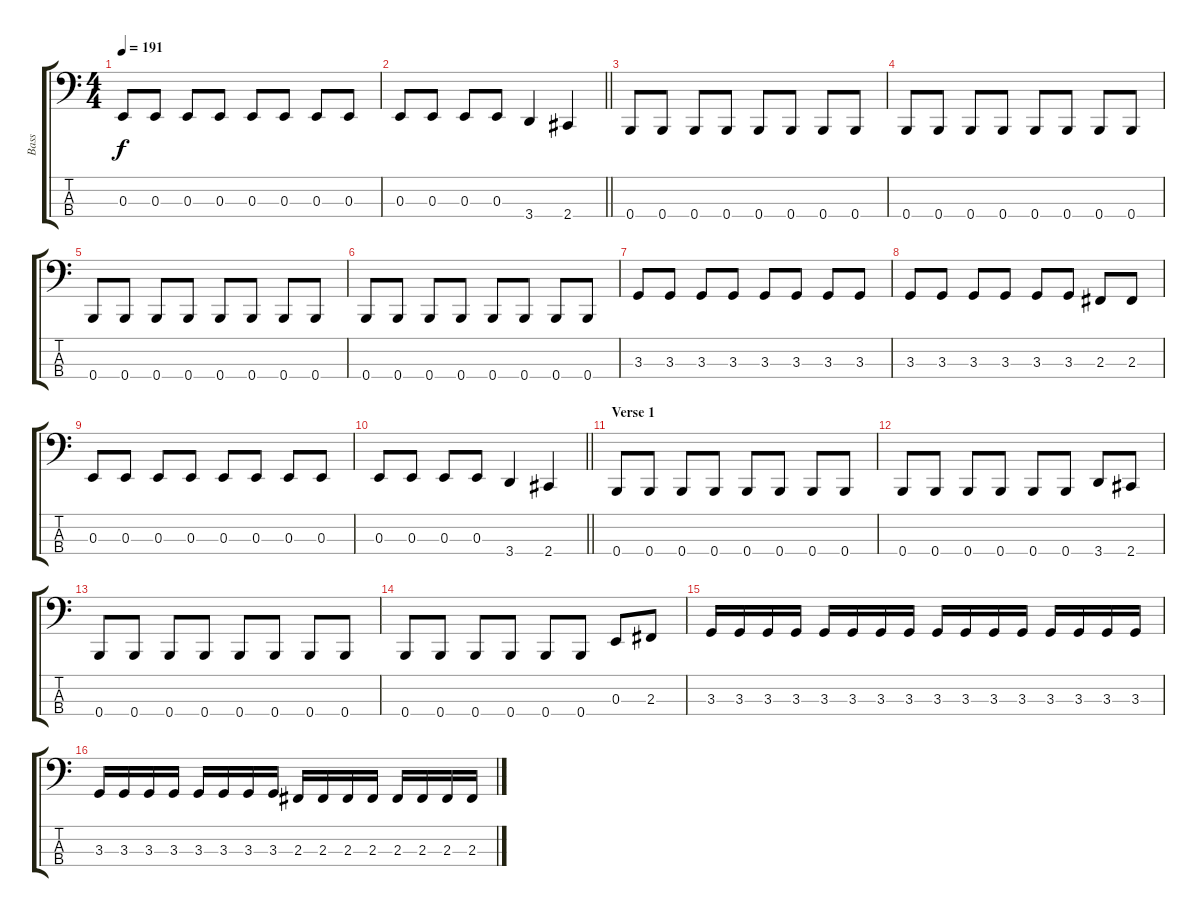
\track ("Bass" "Bass") {instrument electricbassfinger}
\staff {score tabs}
\tuning (D2 A1 E1 B0) {hide}
\ts (4 4)
\tempo 191
\clef f4
\ks c
0.3.8{dy f} 0.3.8 0.3.8 0.3.8 0.3.8 0.3.8 0.3.8 0.3.8 |
\barLineRight lightlight
0.3.8 0.3.8 0.3.8 0.3.8 3.4.4 2.4.4 |
\section ("" "")
0.4.8 0.4.8 0.4.8 0.4.8 0.4.8 0.4.8 0.4.8 0.4.8 |
0.4.8 0.4.8 0.4.8 0.4.8 0.4.8 0.4.8 0.4.8 0.4.8 |
0.4.8 0.4.8 0.4.8 0.4.8 0.4.8 0.4.8 0.4.8 0.4.8 |
0.4.8 0.4.8 0.4.8 0.4.8 0.4.8 0.4.8 0.4.8 0.4.8 |
3.3.8 3.3.8 3.3.8 3.3.8 3.3.8 3.3.8 3.3.8 3.3.8 |
3.3.8 3.3.8 3.3.8 3.3.8 3.3.8 3.3.8 2.3.8 2.3.8 |
0.3.8 0.3.8 0.3.8 0.3.8 0.3.8 0.3.8 0.3.8 0.3.8 |
\barLineRight lightlight
0.3.8 0.3.8 0.3.8 0.3.8 3.4.4 2.4.4 |
\section ("" "Verse 1")
0.4.8 0.4.8 0.4.8 0.4.8 0.4.8 0.4.8 0.4.8 0.4.8 |
0.4.8 0.4.8 0.4.8 0.4.8 0.4.8 0.4.8 3.4.8 2.4.8 |
0.4.8 0.4.8 0.4.8 0.4.8 0.4.8 0.4.8 0.4.8 0.4.8 |
0.4.8 0.4.8 0.4.8 0.4.8 0.4.8 0.4.8 0.3.8 2.3.8 |
3.3.16 3.3.16 3.3.16 3.3.16 3.3.16 3.3.16 3.3.16 3.3.16 3.3.16 3.3.16 3.3.16 3.3.16 3.3.16 3.3.16 3.3.16 3.3.16 |
3.3.16 3.3.16 3.3.16 3.3.16 3.3.16 3.3.16 3.3.16 3.3.16 2.3.16 2.3.16 2.3.16 2.3.16 2.3.16 2.3.16 2.3.16 2.3.16
